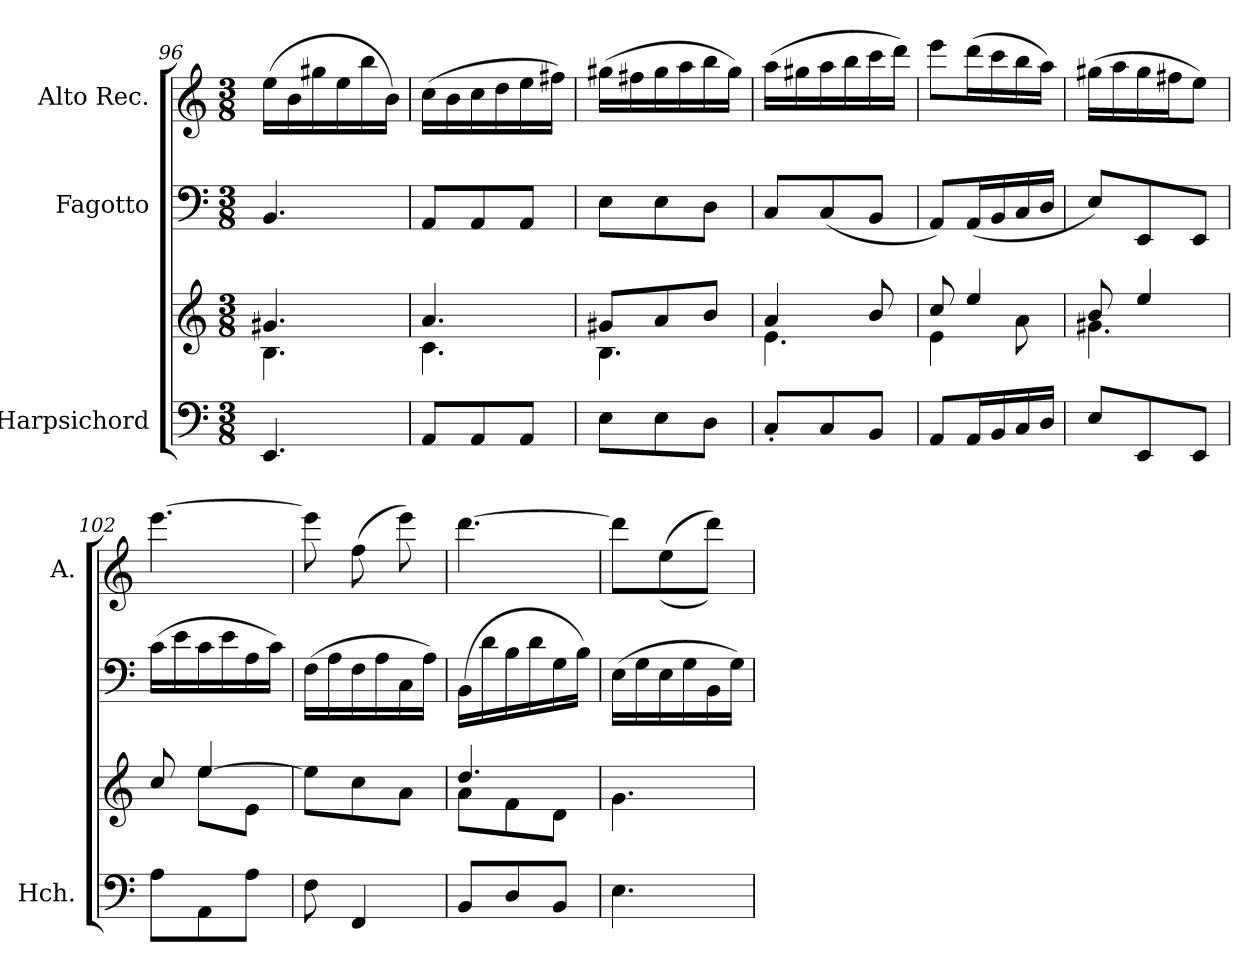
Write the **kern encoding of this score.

**kern	**kern	**kern	**kern
*part3	*part3	*part2	*part1
*staff4	*staff3	*staff2	*staff1
*I"Harpsichord	*	*I"Fagotto	*I"Alto Rec.
*I'Hch.	*	*	*I'A.
*clefF4	*clefG2	*clefF4	*clefG2
*k[]	*k[]	*k[]	*k[]
*M3/8	*M3/8	*M3/8	*M3/8
=96	=96	=96	=96
*	*^	*	*
4.EE/	4.g#X/	4.B\	4.BB/	(>16ee\LL
.	.	.	.	16b\
.	.	.	.	16gg#X\
.	.	.	.	16ee\
.	.	.	.	16bb\
.	.	.	.	16b\JJ)
=97	=97	=97	=97	=97
8AA/L	4.a/	4.c\	8AA/L	(16cc\LL
.	.	.	.	16b\
8AA/	.	.	8AA/	16cc\
.	.	.	.	16dd\
8AA/J	.	.	8AA/J	16ee\
.	.	.	.	16ff#X\JJ)
=98	=98	=98	=98	=98
8E\L	8g#X/L	4.B\	8E\L	(>16gg#X\LL
.	.	.	.	16ff#X\
8E\	8a/	.	8E\	16gg#\
.	.	.	.	16aa\
8D\J	8b/J	.	8D\J	16bb\
.	.	.	.	16gg#\JJ)
!!LO:LB:g=z
=99	=99	=99	=99	=99
8C'/L	4a/	4.e\	8C/L	(>16aa\LL
.	.	.	.	16gg#X\
8C/	.	.	(8C/	16aa\
.	.	.	.	16bb\
8BB/J	8b/	.	8BB/J	16ccc\
.	.	.	.	16ddd\JJ)
=100	=100	=100	=100	=100
8AA/L	8cc/	4e\	8AA/L)	8eee\L
16AA/L	4ee/	.	(16AA/L	(16ddd\L
16BB/	.	.	16BB/	16ccc\
16C/	.	8a\	16C/	16bb\
16D/JJ	.	.	16D/JJ	16aa\JJ)
=101	=101	=101	=101	=101
8E/L	8b/	4.g#X\	8E/L)	(>16gg#X\LL
.	.	.	.	16aa\
8EE/	4ee/	.	8EE/	16gg#\
.	.	.	.	16ff#X\J
8EE/J	.	.	8EE/J	8ee\J)
=102	=102	=102	=102	=102
8A\L	8cc/	8ryy	(>16c\LL	[4.eee\
.	.	.	16e\	.
8AA\	[4ee/	8ee\L	16c\	.
.	.	.	16e\	.
8A\J	.	8e\J	16A\	.
.	.	.	16c\JJ)	.
*	*v	*v	*	*
=103	=103	=103	=103
8F\	8ee\L]	(16F\LL	8eee\]
.	.	16A\	.
4FF/	8cc\	16F\	(8ff\
.	.	16A\	.
.	8a\J	16C\	8eee\)
.	.	16A\JJ)	.
=104	=104	=104	=104
*	*^	*	*
8BB/L	4.dd/	8a\L	(16BB\LL	[4.ddd\
.	.	.	16d\	.
8D/	.	8f\	16B\	.
.	.	.	16d\	.
8BB/J	.	8d\J	16G\	.
.	.	.	16B\JJ)	.
*	*v	*v	*	*
=105	=105	=105	=105
4.E\	4.g\	(16E\LL	8ddd\L]
.	.	16G\	.
.	.	16E\	((8ee\
.	.	16G\	.
.	.	16BB\	8ddd\J))
.	.	16G\JJ)	.
=	=	=	=
*-	*-	*-	*-
